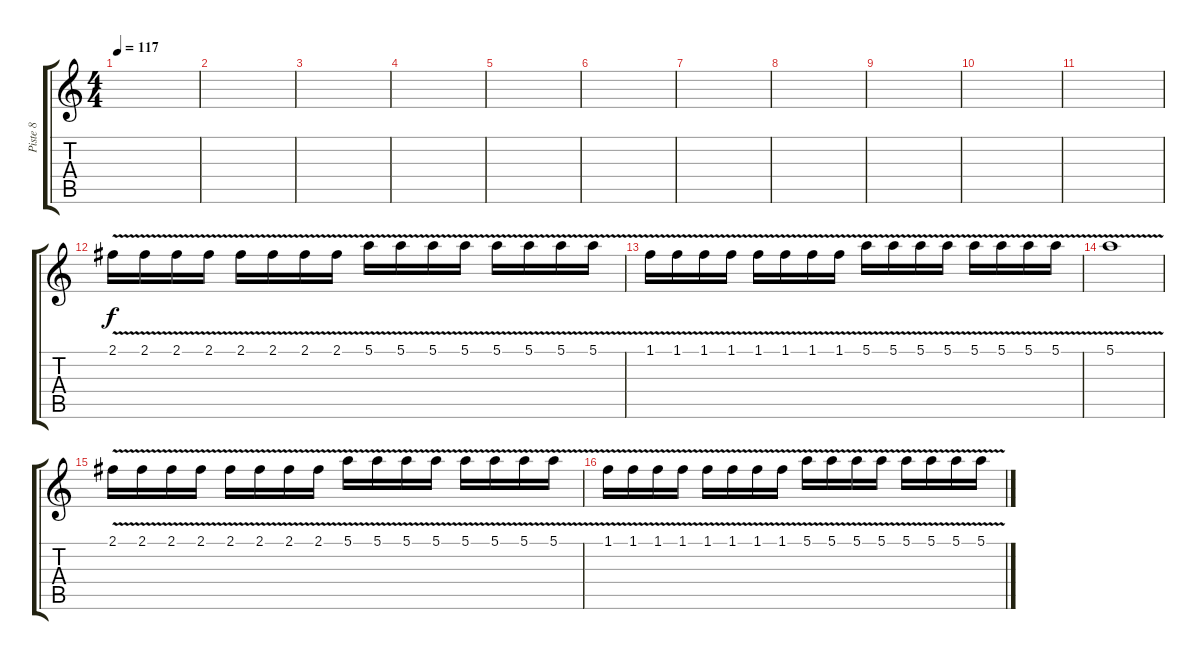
\track ("Piste 8" "Piste 8") {instrument distortionguitar}
\staff {score tabs}
\tuning (E4 B3 G3 D3 A2 E2) {hide}
\ts (4 4)
\tempo 117
\clef g2
\ks c
|
|
|
|
|
|
|
|
|
|
|
2.1{v}.16 2.1{v}.16 2.1{v}.16 2.1{v}.16 2.1{v}.16 2.1{v}.16 2.1{v}.16 2.1{v}.16 5.1{v}.16 5.1{v}.16 5.1{v}.16 5.1{v}.16 5.1{v}.16 5.1{v}.16 5.1{v}.16 5.1{v}.16 |
1.1{v}.16 1.1{v}.16 1.1{v}.16 1.1{v}.16 1.1{v}.16 1.1{v}.16 1.1{v}.16 1.1{v}.16 5.1{v}.16 5.1{v}.16 5.1{v}.16 5.1{v}.16 5.1{v}.16 5.1{v}.16 5.1{v}.16 5.1{v}.16 |
5.1{v}.1 |
2.1{v}.16 2.1{v}.16 2.1{v}.16 2.1{v}.16 2.1{v}.16 2.1{v}.16 2.1{v}.16 2.1{v}.16 5.1{v}.16 5.1{v}.16 5.1{v}.16 5.1{v}.16 5.1{v}.16 5.1{v}.16 5.1{v}.16 5.1{v}.16 |
1.1{v}.16 1.1{v}.16 1.1{v}.16 1.1{v}.16 1.1{v}.16 1.1{v}.16 1.1{v}.16 1.1{v}.16 5.1{v}.16 5.1{v}.16 5.1{v}.16 5.1{v}.16 5.1{v}.16 5.1{v}.16 5.1{v}.16 5.1{v}.16
